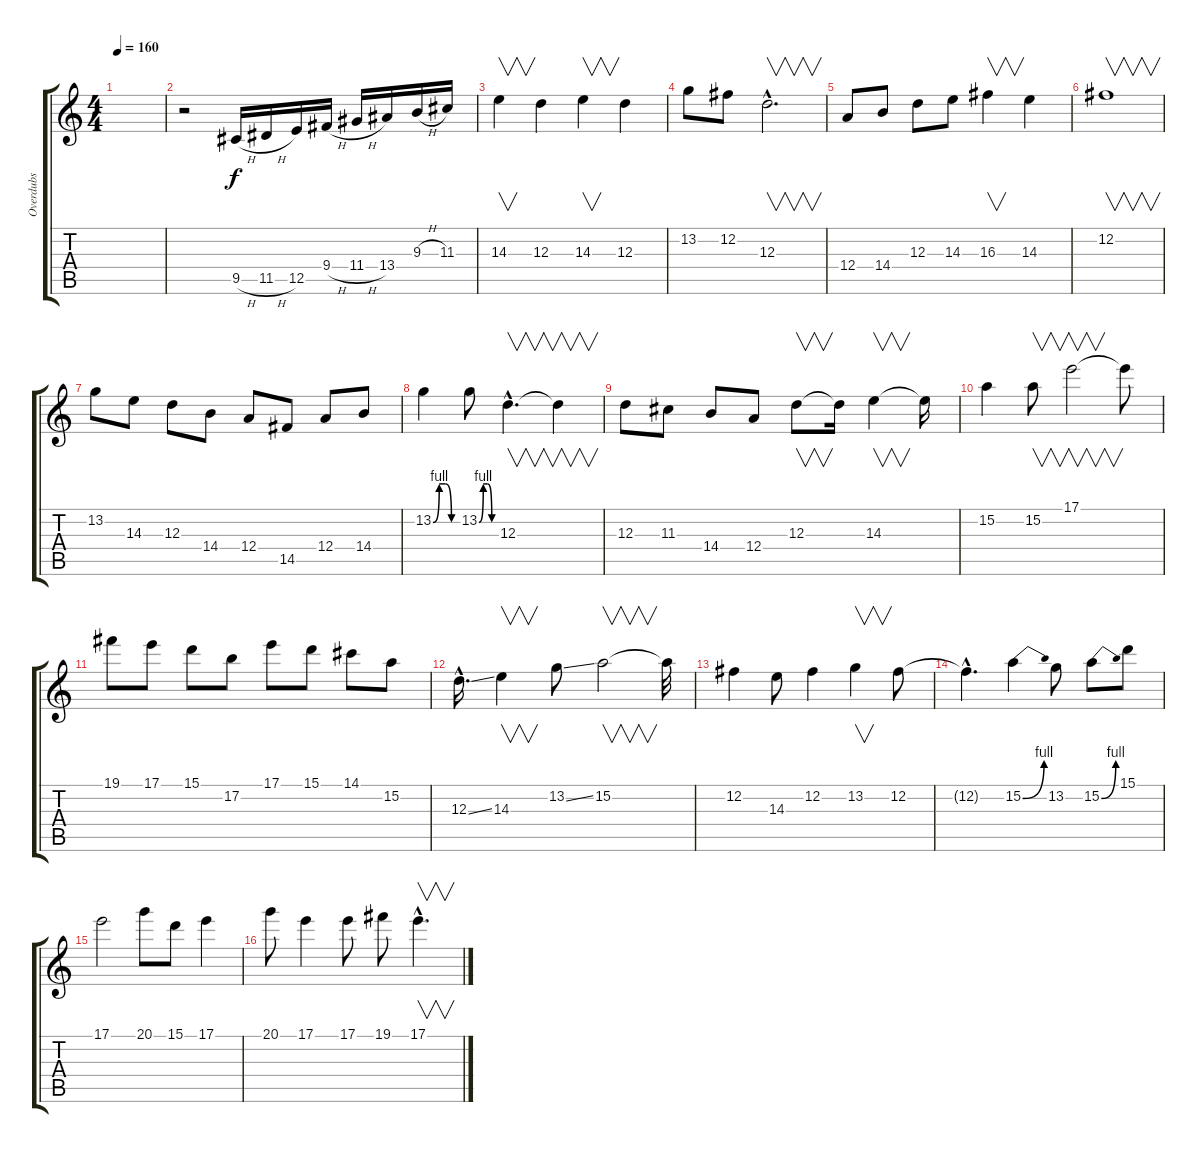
\track ("Overdubs" "Overdubs") {instrument distortionguitar}
\staff {score tabs}
\tuning (B3 Gb3 D3 A2 E2 B1) {hide}
\ts (4 4)
\tempo 160
\clef g2
\ks c
|
r.2{volume 12} 9.5{h}.16 11.5{h}.16 12.5.16 9.4{h}.16 11.4{h}.16 13.4.16 9.3{h}.16 11.3.16 |
14.3.4{v} 12.3.4 14.3.4{v} 12.3.4 |
13.2.8 12.2.8 12.3{hac}.2{v d} |
12.4.8 14.4.8 12.3.8 14.3.8 16.3.4{v} 14.3.4 |
12.2.1{v} |
13.2.8 14.3.8 12.3.8 14.4.8 12.4.8 14.5.8 12.4.8 14.4.8 |
13.2{be (custom 0 0 15 4 30 4 45 0 60 0)}.4 13.2{be (custom 0 0 15 4 30 4 45 0 60 0)}.8 12.3{hac}.4{v d} 12.3{t}.4{v} |
12.3.8 11.3.8 14.4.8 12.4.8 12.3.8{v} 12.3{t}.16 14.3.4{v} 14.3{t}.16 |
15.2.4 15.2.8{v} 17.1.2{v} 17.1{t}.8 |
19.1.8 17.1.8 15.1.8 17.2.8 17.1.8 15.1.8 14.1.8 15.2.8 |
12.3{ss hac}.16{d} 14.3.4{v} 13.2{ss}.8 15.2.2{v} 15.2{t}.32 |
12.2.4 14.3.8 12.2.4 13.2.4{v} 12.2.8 |
12.2{hac t}.4{d} 15.2{be (bend 0 0 60 4)}.4 13.2.8 15.2{be (bend 0 0 60 4)}.8 15.1.8 |
17.1.2 20.1.8 15.1.8 17.1.4 |
20.1.8 17.1.4 17.1.8 19.1.8 17.1{hac}.4{v d}
